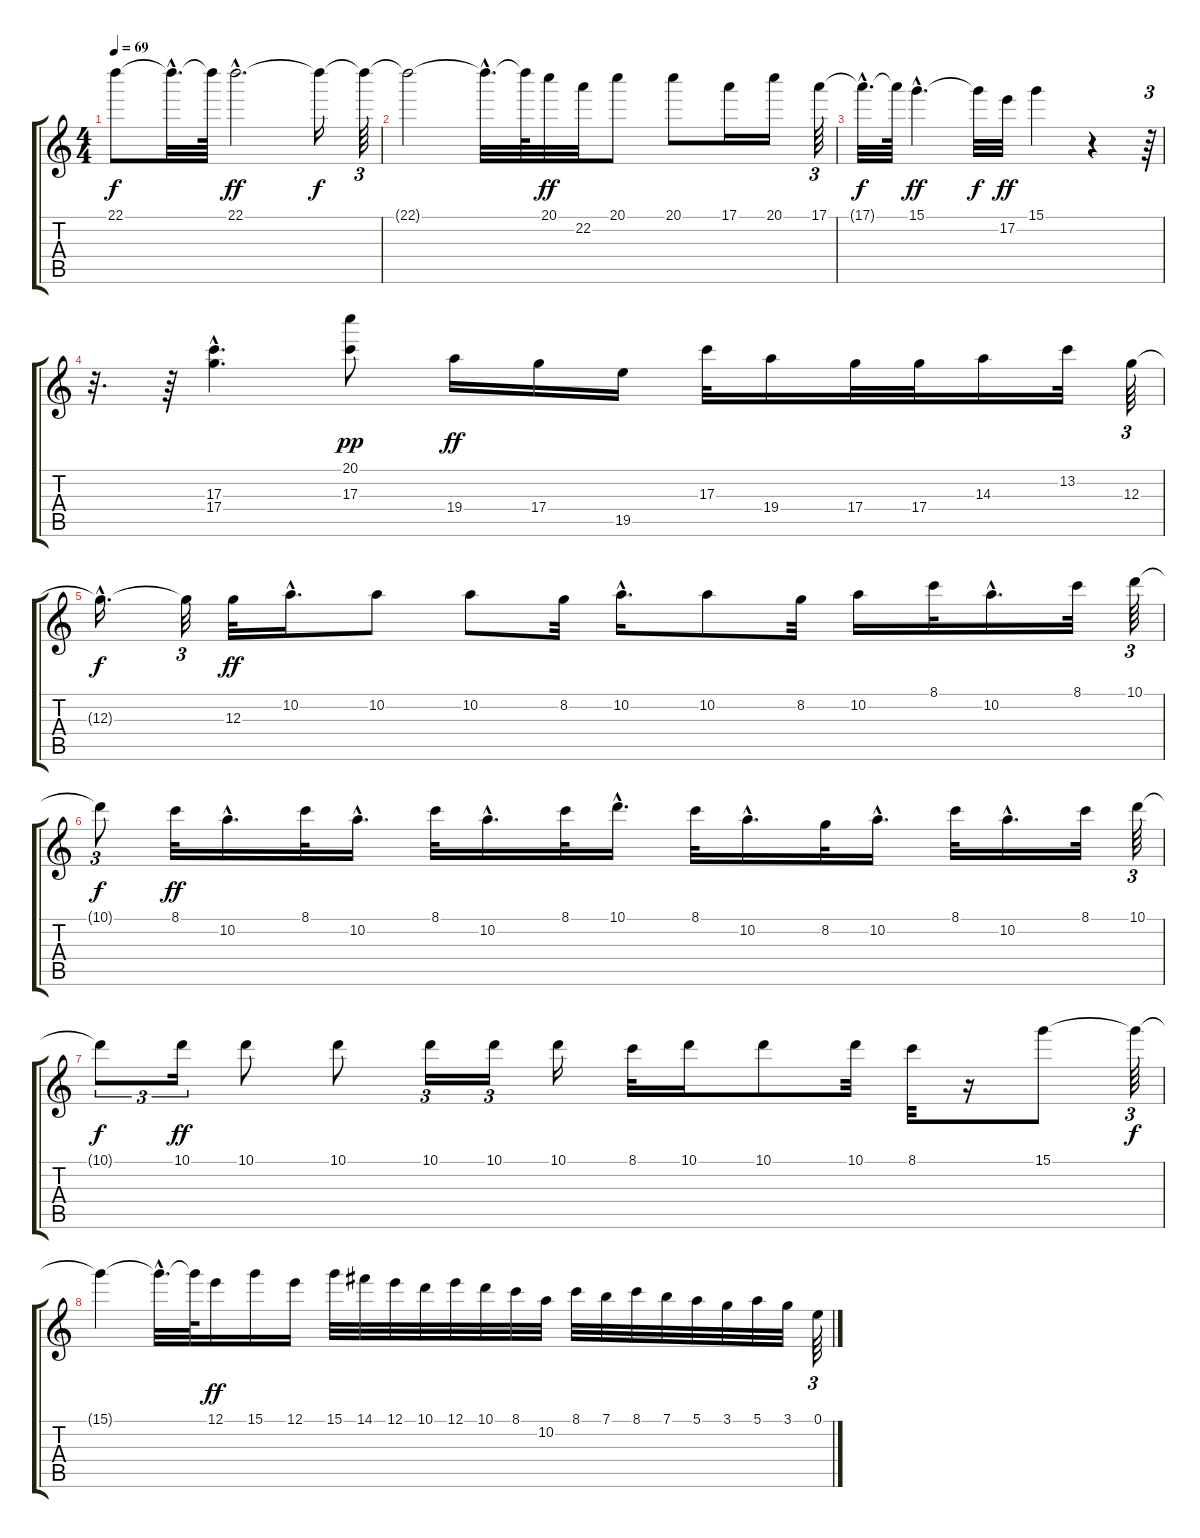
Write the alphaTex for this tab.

\track "" {instrument distortionguitar}
\staff {score tabs}
\tuning (E4 B3 G3 D3 A2 E2) {hide}
\ts (4 4)
\tempo 69
\clef g2
\ks c
22.1{t}.8{dy f} 22.1{hac t}.32{d} 22.1{t}.64 22.1{hac}.2{d dy ff} 22.1{t}.16{dy f} 22.1{t}.64{tu (3 2)} |
22.1{t}.2 22.1{hac t}.32{d} 22.1{t}.64 20.1.32{dy ff} 22.2.32 20.1.8 20.1.8 17.1.16 20.1.16 17.1.64{tu (3 2)} |
17.1{hac t}.32{d dy f} 17.1{t}.64 15.1{hac}.4{d dy ff} 15.1{t}.32{dy f} 17.2.32{dy ff} 15.1.4 r.4 r.64{tu (3 2)} |
r.32{d} r.64 (17.3{hac} 17.4{hac}).4{d} (20.1 17.3).8{dy pp} 19.4.16{dy ff} 17.4.16 19.5.16 17.3.32 19.4.16 17.4.32 17.4.32 14.3.16 13.2.32 12.3.64{tu (3 2)} |
12.3{hac t}.16{d dy f} 12.3{t}.32{tu (3 2)} 12.3.32{dy ff} 10.2{hac}.16{d} 10.2.8 10.2.8 8.2.32 10.2{hac}.16{d} 10.2.8 8.2.32 10.2.16 8.1.32 10.2{hac}.16{d} 8.1.32 10.1.64{tu (3 2)} |
10.1{t}.8{tu (3 2) dy f} 8.1.32{dy ff} 10.2{hac}.16{d} 8.1.32 10.2{hac}.16{d} 8.1.32 10.2{hac}.16{d} 8.1.32 10.1{hac}.16{d} 8.1.32 10.2{hac}.16{d} 8.2.32 10.2{hac}.16{d} 8.1.32 10.2{hac}.16{d} 8.1.32 10.1.64{tu (3 2)} |
10.1{t}.8{tu (3 2) dy f} 10.1.16{tu (3 2) dy ff} 10.1.8 10.1.8 10.1.16{tu (3 2)} 10.1.16{tu (3 2)} 10.1.16 8.1.32 10.1.16 10.1.8 10.1.32 8.1.32 r.16 15.1.8 15.1{t}.64{tu (3 2) dy f} |
15.1{t}.4 15.1{hac t}.32{d} 15.1{t}.64 12.1.16{dy ff} 15.1.16 12.1.16 15.1.32 14.1.32 12.1.32 10.1.32 12.1.32 10.1.32 8.1.32 10.2.32 8.1.32 7.1.32 8.1.32 7.1.32 5.1.32 3.1.32 5.1.32 3.1.32 0.1.64{tu (3 2)}
